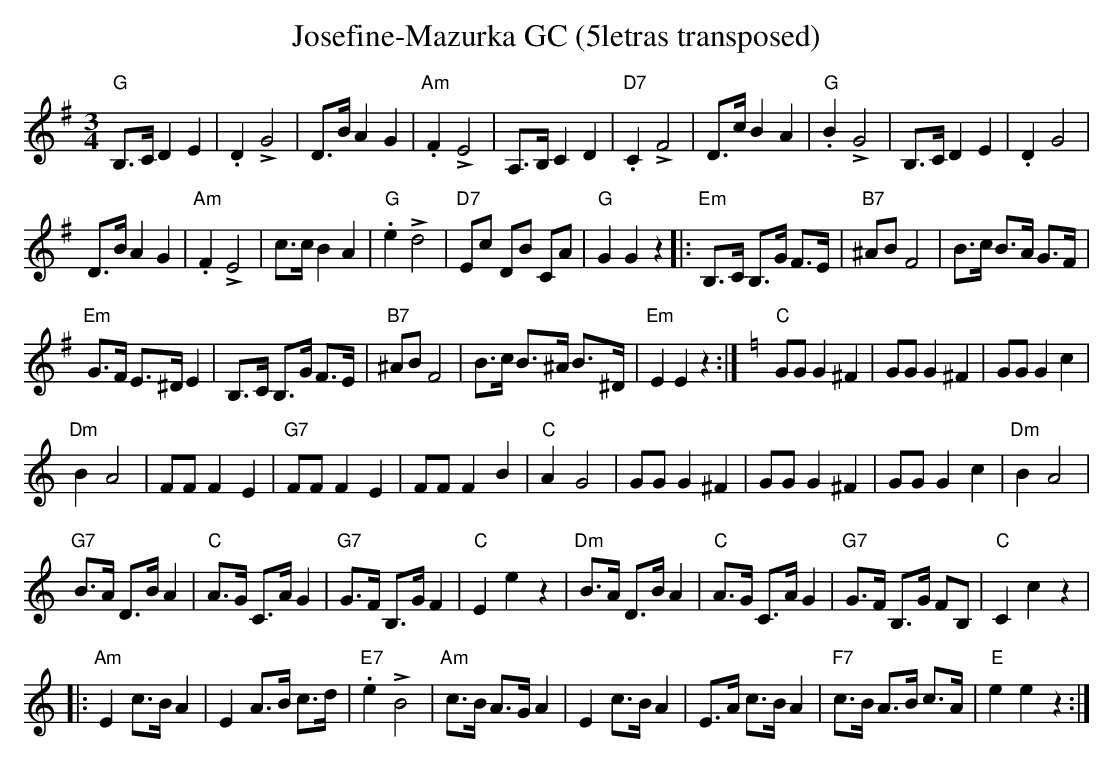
X:1
T:Josefine-Mazurka GC (5letras transposed)
M:3/4
L:1/8
K:G transpose=3 %%MIDI gchordon
"G"B,>C D2E2 | .D2!>!G4 | D>B A2G2 | "Am".F2!>!E4 | A,>B, C2D2 | "D7".C2!>!F4 | D>c B2A2 | "G".B2!>!G4 | B,>C D2E2 | .D2G4 |
D>B A2G2 | "Am".F2!>!E4 | c>c B2A2 | "G".e2!>!d4 | "D7"Ec DB CA | "G"G2G2z2 |: "Em"B,>C B,>G F>E | "B7"^ABF4 | B>c B>A G>F |
"Em"G>F E>^D E2 | B,>C B,>G F>E | "B7"^ABF4 | B>c B>^A B>^D | "Em"E2E2z2 :| [K:C] "C"GG G2^F2 | GGG2^F2 | GGG2c2 |
"Dm"B2A4 | FFF2E2 | "G7"FFF2E2 | FFF2B2 | "C"A2G4 | GGG2^F2 | GGG2^F2 | GGG2c2 | "Dm"B2A4 |
"G7"B>A D>BA2 | "C"A>G C>AG2 | "G7"G>F B,>GF2 | "C"E2e2z2 | "Dm"B>A D>BA2 | "C"A>G C>A G2 | "G7"G>F B,>G FB, | "C"C2c2z2 |
|: "Am"E2c>B A2 | E2 A>B c>d | "E7".e2!>!B4 | "Am"c>B A>GA2 | E2c>BA2 | E>A c>BA2 | "F7"c>B A>B c>A | "E"e2e2z2 :|
